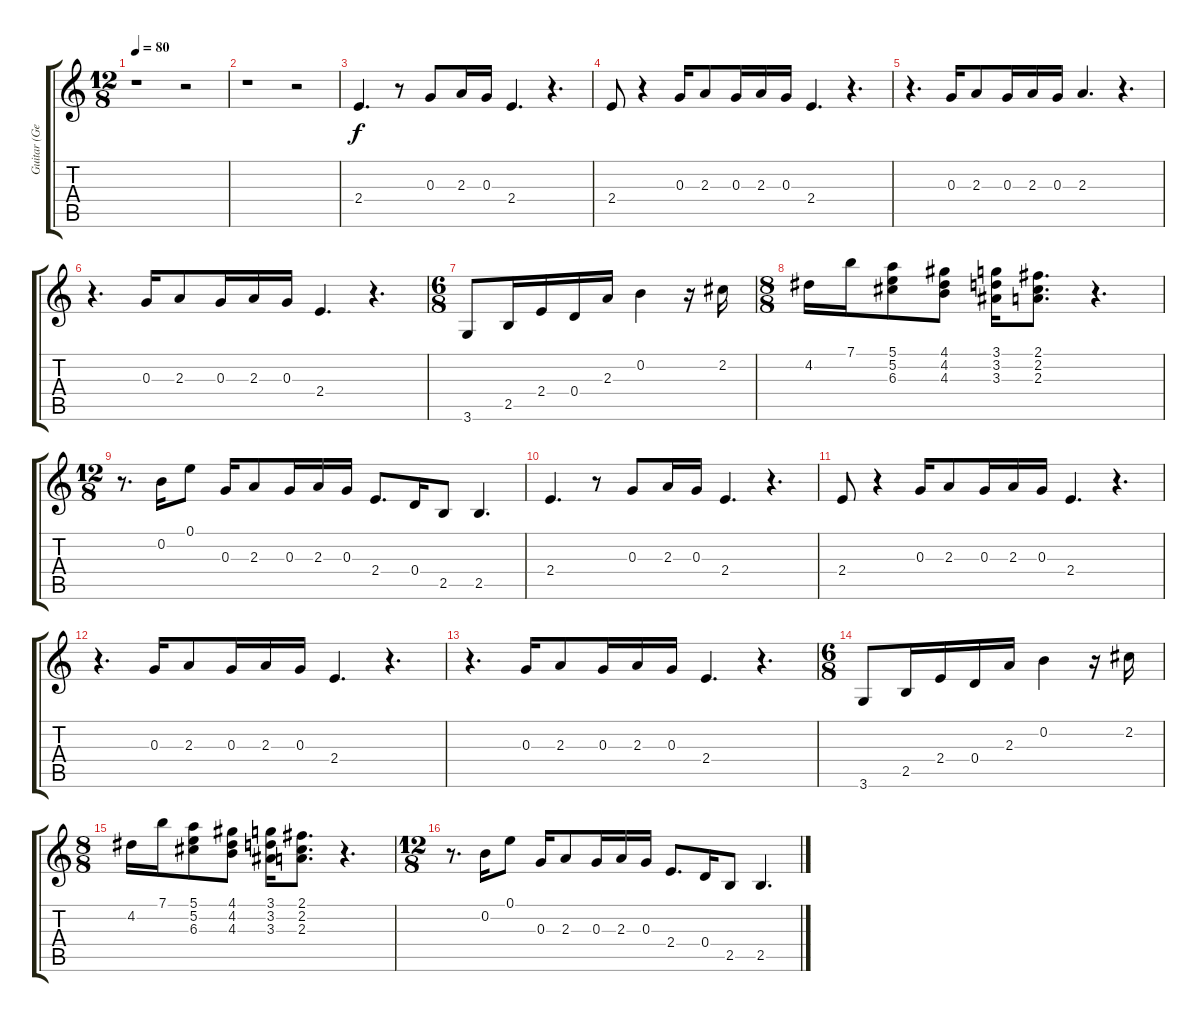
\track ("Guitar (George Harrison)" "Guitar (Ge") {instrument overdrivenguitar}
\staff {score tabs}
\tuning (E4 B3 G3 D3 A2 E2) {hide}
\ts (12 8)
\tempo 80
\clef g2
\ks c
r.1{dy f instrument overdrivenguitar} r.2 |
r.1 r.2 |
2.4.4{d} r.8 0.3.8 2.3.16 0.3.16 2.4.4{d} r.4{d} |
2.4.8 r.4 0.3.16 2.3.8 0.3.16 2.3.16 0.3.16 2.4.4{d} r.4{d} |
r.4{d} 0.3.16 2.3.8 0.3.16 2.3.16 0.3.16 2.3.4{d} r.4{d} |
r.4{d} 0.3.16 2.3.8 0.3.16 2.3.16 0.3.16 2.4.4{d} r.4{d} |
\ts (6 8)
3.6.8 2.5.16 2.4.16 0.4.16 2.3.16 0.2.4 r.16 2.2.16 |
\ts (8 8)
4.2.16 7.1.16 (5.1 5.2 6.3).8 (4.1 4.2 4.3).8 (3.1 3.2 3.3).16 (2.1 2.2 2.3).8{d} r.4{d} |
\ts (12 8)
r.8{d} 0.2.16 0.1.8 0.3.16 2.3.8 0.3.16 2.3.16 0.3.16 2.4.8{d} 0.4.16 2.5.8 2.5.4{d} |
2.4.4{d} r.8 0.3.8 2.3.16 0.3.16 2.4.4{d} r.4{d} |
2.4.8 r.4 0.3.16 2.3.8 0.3.16 2.3.16 0.3.16 2.4.4{d} r.4{d} |
r.4{d} 0.3.16 2.3.8 0.3.16 2.3.16 0.3.16 2.4.4{d} r.4{d} |
r.4{d} 0.3.16 2.3.8 0.3.16 2.3.16 0.3.16 2.4.4{d} r.4{d} |
\ts (6 8)
3.6.8 2.5.16 2.4.16 0.4.16 2.3.16 0.2.4 r.16 2.2.16 |
\ts (8 8)
4.2.16 7.1.16 (5.1 5.2 6.3).8 (4.1 4.2 4.3).8 (3.1 3.2 3.3).16 (2.1 2.2 2.3).8{d} r.4{d} |
\ts (12 8)
r.8{d} 0.2.16 0.1.8 0.3.16 2.3.8 0.3.16 2.3.16 0.3.16 2.4.8{d} 0.4.16 2.5.8 2.5.4{d}
